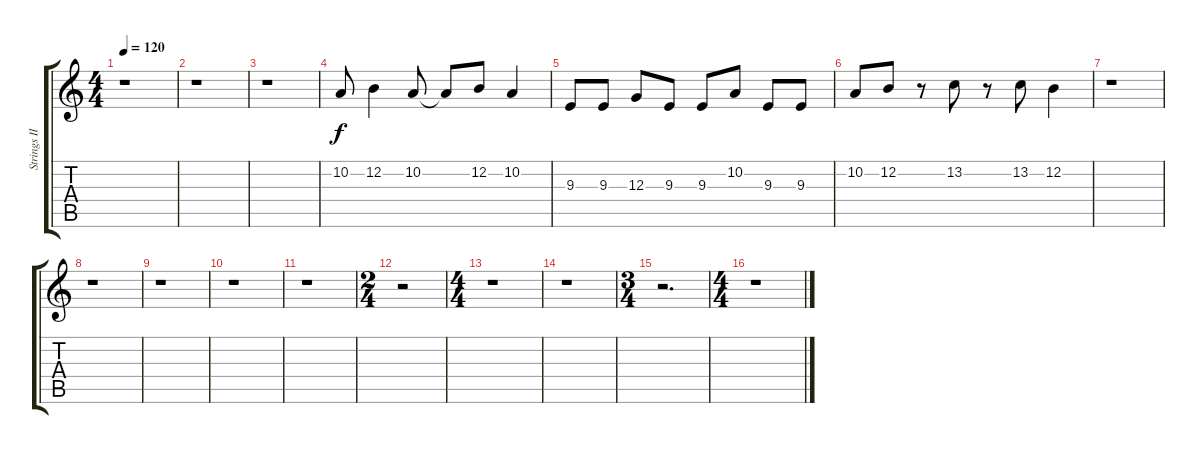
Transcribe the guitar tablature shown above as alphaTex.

\track ("Strings II" "Strings II") {instrument stringensemble1}
\staff {score tabs}
\tuning (E4 B3 G3 D3 A2 E2) {hide}
\ts (4 4)
\tempo 120
\clef g2
\ks c
r.1{dy f} |
r.1 |
r.1 |
10.2.8 12.2.4 10.2.8 10.2{t}.8 12.2.8 10.2.4 |
9.3.8 9.3.8 12.3.8 9.3.8 9.3.8 10.2.8 9.3.8 9.3.8 |
10.2.8 12.2.8 r.8 13.2.8 r.8 13.2.8 12.2.4 |
r.1 |
r.1 |
r.1 |
r.1 |
r.1 |
\ts (2 4)
r.2 |
\ts (4 4)
r.1 |
r.1 |
\ts (3 4)
r.2{d} |
\ts (4 4)
r.1
